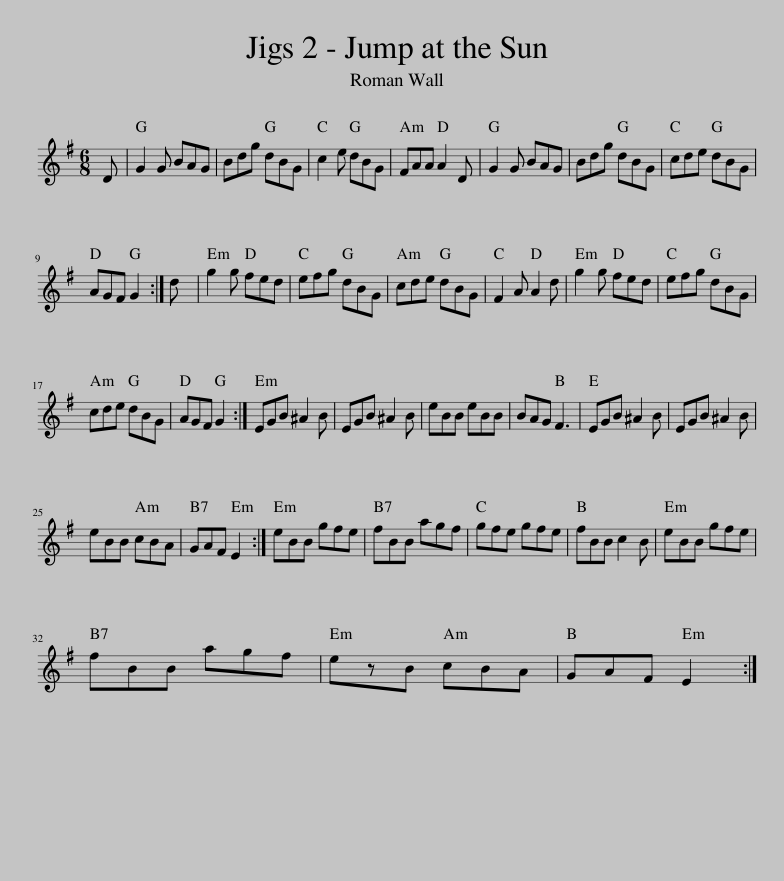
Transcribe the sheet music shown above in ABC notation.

X:1
L:1/8
M:6/8
I:linebreak $
K:G
V:1 treble
V:1
 D | G2 G BAG | Bdg dBG | c2 e dBG | FAA A2 D | %5
 G2 G BAG | Bdg dBG | cde dBG |$ AGF G2 :| d | %10
 g2 g fed | efg dBG | cde dBG | F2 A A2 d | g2 g fed | %15
 efg dBG |$ cde dBG | AGF G2 :| EGB ^A2 B | EGB ^A2 B | %20
 eBB eBB | BAG F3 | EGB ^A2 B | EGB ^A2 B |$ eBB cBA | %25
 GAF E2 :| eBB gfe | fBB agf | gfe gfe | fBB c2 B | %30
 eBB gfe |$ fBB agf | ezB cBA | GAF E2 :| %34
